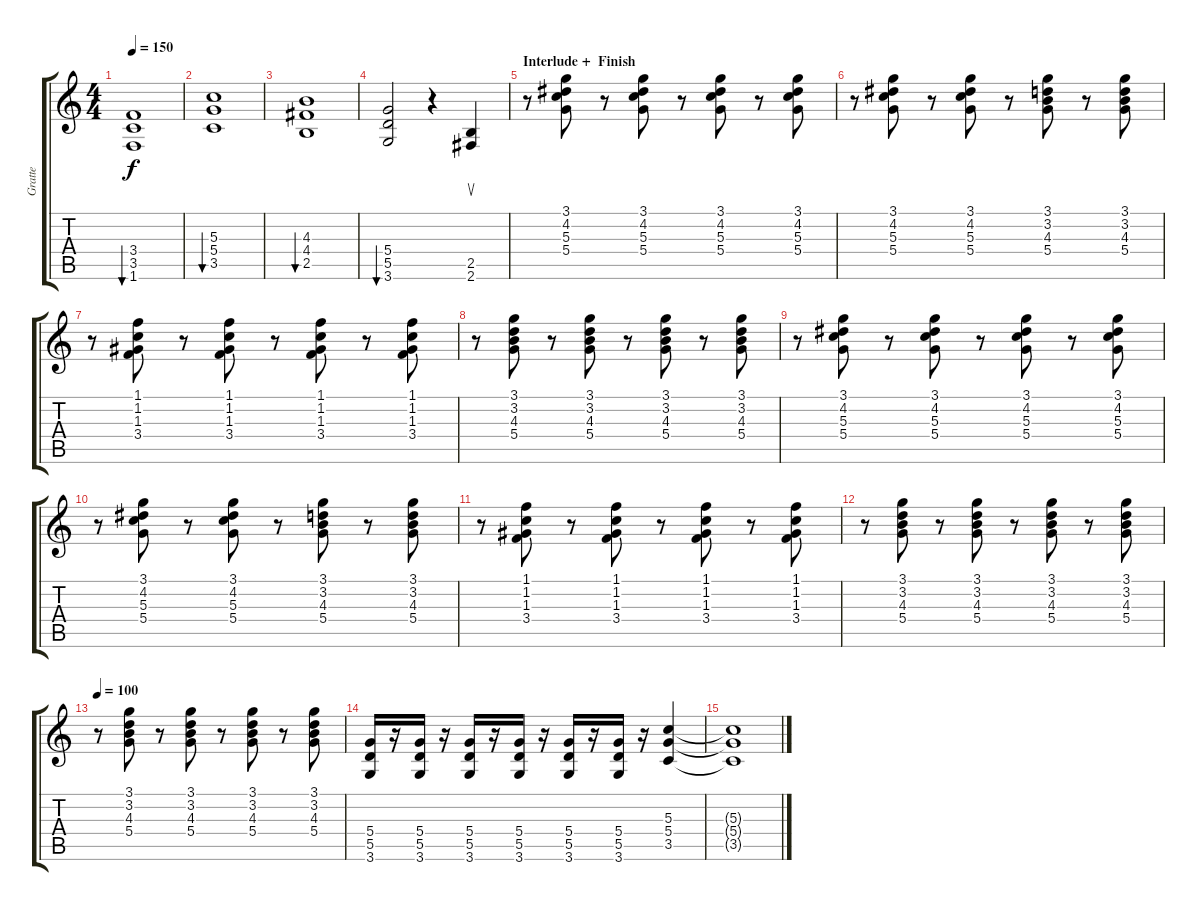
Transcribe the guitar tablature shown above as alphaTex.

\track ("Gratte" "Gratte") {instrument overdrivenguitar}
\staff {score tabs}
\tuning (E4 B3 G3 D3 A2 E2) {hide}
\ts (4 4)
\tempo 150
\clef g2
\ks c
(3.4 3.5 1.6).1{bu 30 dy f} |
(5.3 5.4 3.5).1{bu 30} |
(4.3 4.4 2.5).1{bu 30} |
(5.4 5.5 3.6).2{bu 30} r.4 (2.5 2.6).4{su} |
\section ("" "Interlude +  Finish")
r.8{volume 11} (3.1 4.2 5.3 5.4).8 r.8 (3.1 4.2 5.3 5.4).8 r.8 (3.1 4.2 5.3 5.4).8 r.8 (3.1 4.2 5.3 5.4).8 |
r.8 (3.1 4.2 5.3 5.4).8 r.8 (3.1 4.2 5.3 5.4).8 r.8 (3.1 3.2 4.3 5.4).8 r.8 (3.1 3.2 4.3 5.4).8 |
r.8 (1.1 1.2 1.3 3.4).8 r.8 (1.1 1.2 1.3 3.4).8 r.8 (1.1 1.2 1.3 3.4).8 r.8 (1.1 1.2 1.3 3.4).8 |
r.8 (3.1 3.2 4.3 5.4).8 r.8 (3.1 3.2 4.3 5.4).8 r.8 (3.1 3.2 4.3 5.4).8 r.8 (3.1 3.2 4.3 5.4).8 |
r.8 (3.1 4.2 5.3 5.4).8 r.8 (3.1 4.2 5.3 5.4).8 r.8 (3.1 4.2 5.3 5.4).8 r.8 (3.1 4.2 5.3 5.4).8 |
r.8 (3.1 4.2 5.3 5.4).8 r.8 (3.1 4.2 5.3 5.4).8 r.8 (3.1 3.2 4.3 5.4).8 r.8 (3.1 3.2 4.3 5.4).8 |
r.8 (1.1 1.2 1.3 3.4).8 r.8 (1.1 1.2 1.3 3.4).8 r.8 (1.1 1.2 1.3 3.4).8 r.8 (1.1 1.2 1.3 3.4).8 |
r.8 (3.1 3.2 4.3 5.4).8 r.8 (3.1 3.2 4.3 5.4).8 r.8 (3.1 3.2 4.3 5.4).8 r.8 (3.1 3.2 4.3 5.4).8 |
\tempo 100
r.8 (3.1 3.2 4.3 5.4).8 r.8 (3.1 3.2 4.3 5.4).8 r.8 (3.1 3.2 4.3 5.4).8 r.8 (3.1 3.2 4.3 5.4).8 |
(5.4 5.5 3.6).16 r.16 (5.4 5.5 3.6).16 r.16 (5.4 5.5 3.6).16 r.16 (5.4 5.5 3.6).16 r.16 (5.4 5.5 3.6).16 r.16 (5.4 5.5 3.6).16 r.16 (5.3 5.4 3.5).4 |
(5.3{t} 5.4{t} 3.5{t}).1
